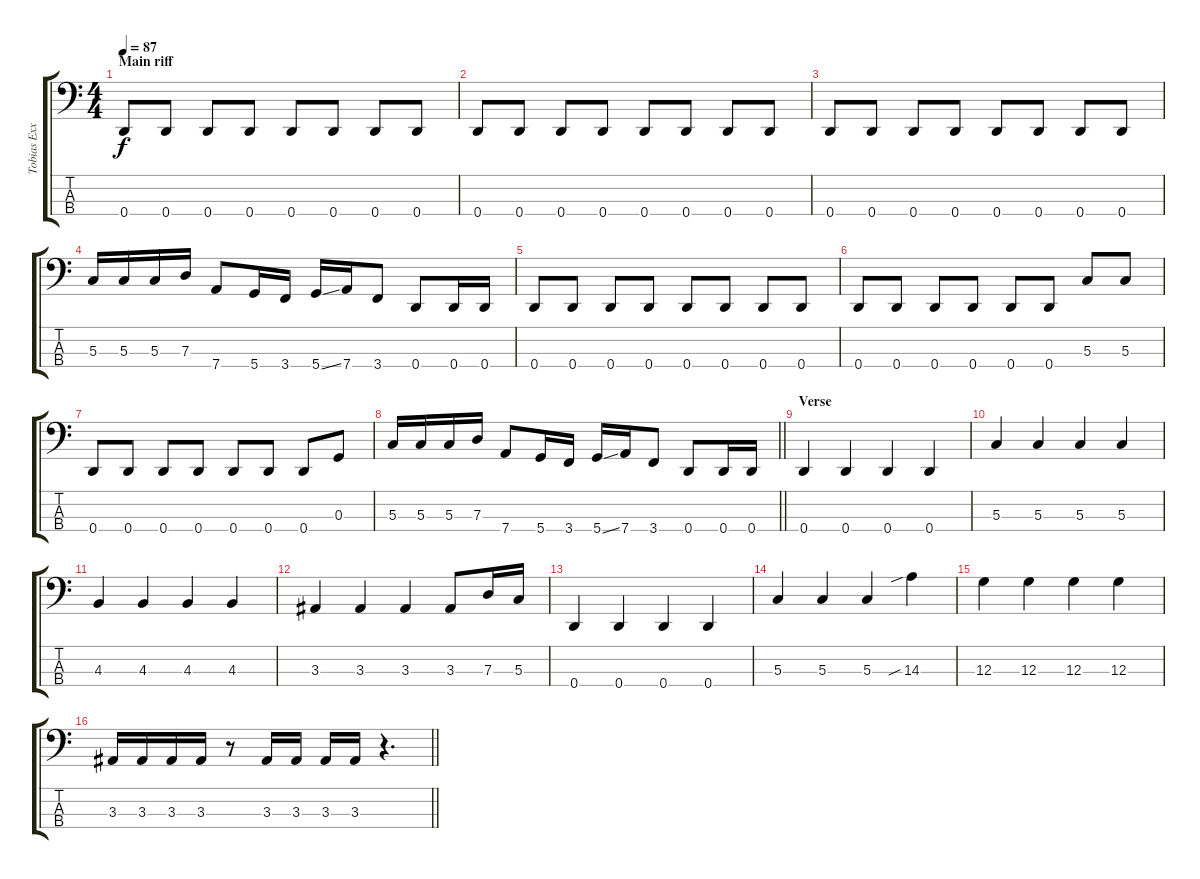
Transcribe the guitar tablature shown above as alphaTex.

\track ("Tobias Exxel - Bass" "Tobias Exx") {instrument electricbassfinger}
\staff {score tabs}
\tuning (F2 C2 G1 D1) {hide}
\ts (4 4)
\section ("" "Main riff")
\tempo 87
\clef f4
\ks c
0.4.8{dy f} 0.4.8 0.4.8 0.4.8 0.4.8 0.4.8 0.4.8 0.4.8 |
0.4.8 0.4.8 0.4.8 0.4.8 0.4.8 0.4.8 0.4.8 0.4.8 |
0.4.8 0.4.8 0.4.8 0.4.8 0.4.8 0.4.8 0.4.8 0.4.8 |
5.3.16 5.3.16 5.3.16 7.3.16 7.4.8 5.4.16 3.4.16 5.4{ss}.16 7.4.16 3.4.8 0.4.8 0.4.16 0.4.16 |
0.4.8 0.4.8 0.4.8 0.4.8 0.4.8 0.4.8 0.4.8 0.4.8 |
0.4.8 0.4.8 0.4.8 0.4.8 0.4.8 0.4.8 5.3.8 5.3.8 |
0.4.8 0.4.8 0.4.8 0.4.8 0.4.8 0.4.8 0.4.8 0.3.8 |
\barLineRight lightlight
5.3.16 5.3.16 5.3.16 7.3.16 7.4.8 5.4.16 3.4.16 5.4{ss}.16 7.4.16 3.4.8 0.4.8 0.4.16 0.4.16 |
\section ("" "Verse")
0.4.4 0.4.4 0.4.4 0.4.4 |
5.3.4 5.3.4 5.3.4 5.3.4 |
4.3.4 4.3.4 4.3.4 4.3.4 |
3.3.4 3.3.4 3.3.4 3.3.8 7.3.16 5.3.16 |
0.4.4 0.4.4 0.4.4 0.4.4 |
5.3.4 5.3.4 5.3.4 14.3{sib}.4 |
12.3.4 12.3.4 12.3.4 12.3.4 |
\barLineRight lightlight
3.3.16 3.3.16 3.3.16 3.3.16 r.8 3.3.16 3.3.16 3.3.16 3.3.16 r.4{d}
